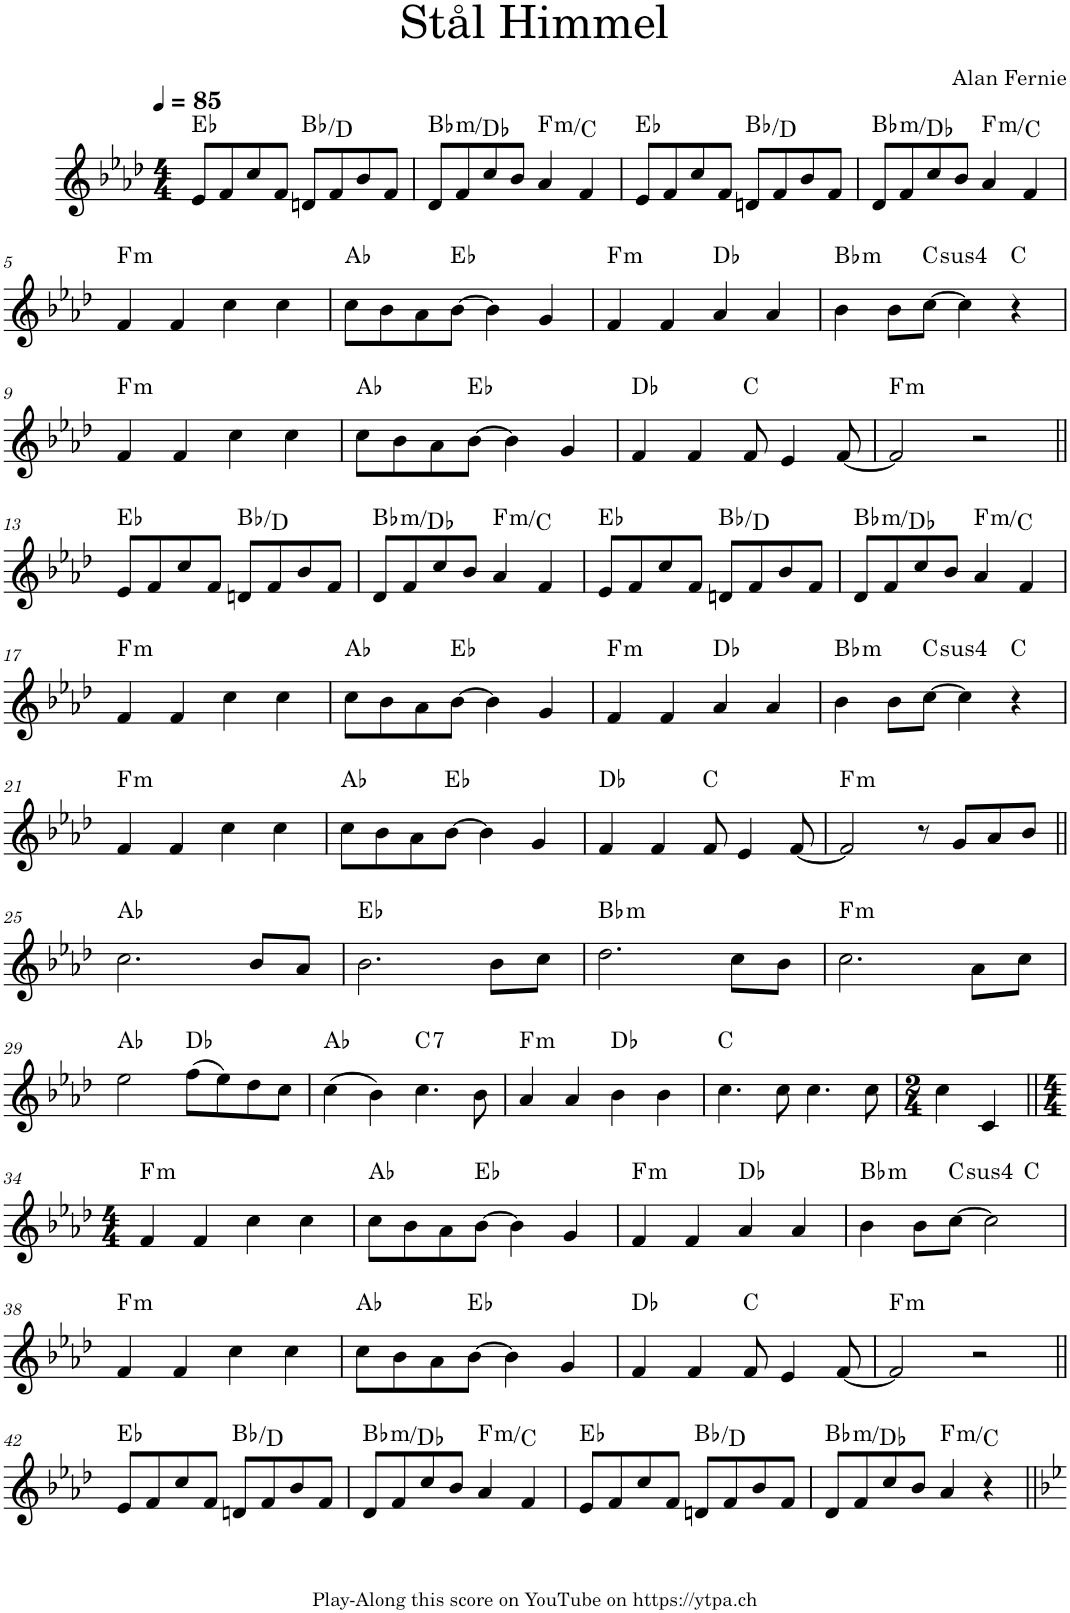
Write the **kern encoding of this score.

**kern	**harte
*part1	*part1
*staff1	*
*I"Piano	*
*I'Pno.	*
*clefG2	*
*k[b-e-a-d-]	*
*M4/4	*
*MM85	*
=1	=1
8e-/L	Eb:maj
8f/	.
8cc/	.
8f/J	.
8dn/L	Bb:maj/3
8f/	.
8b-/	.
8f/J	.
=2	=2
!	!LO:H:kt=m
8d-/L	Bb:min/b3
8f/	.
8cc/	.
8b-/J	.
!	!LO:H:kt=m
4a-/	F:min/5
4f/	.
=3	=3
8e-/L	Eb:maj
8f/	.
8cc/	.
8f/J	.
8dn/L	Bb:maj/3
8f/	.
8b-/	.
8f/J	.
=4	=4
!	!LO:H:kt=m
8d-/L	Bb:min/b3
8f/	.
8cc/	.
8b-/J	.
!	!LO:H:kt=m
4a-/	F:min/5
4f/	.
!!LO:LB:g=z
=5	=5
!	!LO:H:kt=m
4f/	F:min
4f/	.
4cc\	.
4cc\	.
=6	=6
8cc\L	Ab:maj
8b-\	.
8a-\	.
[8b-\J	Eb:maj
4b-\]	.
4g/	.
=7	=7
!	!LO:H:kt=m
4f/	F:min
4f/	.
4a-/	Db:maj
4a-/	.
=8	=8
!	!LO:H:kt=m
4b-\	Bb:min
8b-\L	.
!	!LO:H:kt=4
[8cc\J	C:sus4
4cc\]	.
4r	C:maj
!!LO:LB:g=z
=9	=9
!	!LO:H:kt=m
4f/	F:min
4f/	.
4cc\	.
4cc\	.
=10	=10
8cc\L	Ab:maj
8b-\	.
8a-\	.
[8b-\J	Eb:maj
4b-\]	.
4g/	.
=11	=11
4f/	Db:maj
4f/	.
8f/	C:maj
4e-/	.
[8f/	.
=12	=12
!	!LO:H:kt=m
2f/]	F:min
2r	.
!!LO:LB:g=z
=13||	=13||
8e-/L	Eb:maj
8f/	.
8cc/	.
8f/J	.
8dn/L	Bb:maj/3
8f/	.
8b-/	.
8f/J	.
=14	=14
!	!LO:H:kt=m
8d-/L	Bb:min/b3
8f/	.
8cc/	.
8b-/J	.
!	!LO:H:kt=m
4a-/	F:min/5
4f/	.
=15	=15
8e-/L	Eb:maj
8f/	.
8cc/	.
8f/J	.
8dn/L	Bb:maj/3
8f/	.
8b-/	.
8f/J	.
=16	=16
!	!LO:H:kt=m
8d-/L	Bb:min/b3
8f/	.
8cc/	.
8b-/J	.
!	!LO:H:kt=m
4a-/	F:min/5
4f/	.
!!LO:LB:g=z
=17	=17
!	!LO:H:kt=m
4f/	F:min
4f/	.
4cc\	.
4cc\	.
=18	=18
8cc\L	Ab:maj
8b-\	.
8a-\	.
[8b-\J	Eb:maj
4b-\]	.
4g/	.
=19	=19
!	!LO:H:kt=m
4f/	F:min
4f/	.
4a-/	Db:maj
4a-/	.
=20	=20
!	!LO:H:kt=m
4b-\	Bb:min
8b-\L	.
!	!LO:H:kt=4
[8cc\J	C:sus4
4cc\]	.
4r	C:maj
!!LO:LB:g=z
=21	=21
!	!LO:H:kt=m
4f/	F:min
4f/	.
4cc\	.
4cc\	.
=22	=22
8cc\L	Ab:maj
8b-\	.
8a-\	.
[8b-\J	Eb:maj
4b-\]	.
4g/	.
=23	=23
4f/	Db:maj
4f/	.
8f/	C:maj
4e-/	.
[8f/	.
=24	=24
!	!LO:H:kt=m
2f/]	F:min
8r	.
8g/L	.
8a-/	.
8b-/J	.
!!LO:LB:g=z
=25||	=25||
2.cc\	Ab:maj
8b-/L	.
8a-/J	.
=26	=26
2.b-\	Eb:maj
8b-\L	.
8cc\J	.
=27	=27
!	!LO:H:kt=m
2.dd-\	Bb:min
8cc\L	.
8b-\J	.
=28	=28
!	!LO:H:kt=m
2.cc\	F:min
8a-\L	.
8cc\J	.
!!LO:LB:g=z
=29	=29
2ee-\	Ab:maj
(8ff\L	Db:maj
8ee-\)	.
8dd-\	.
8cc\J	.
=30	=30
(4cc\	Ab:maj
4b-\)	.
!	!LO:H:kt=7
4.cc\	C:7
8b-\	.
=31	=31
!	!LO:H:kt=m
4a-/	F:min
4a-/	.
4b-\	Db:maj
4b-\	.
=32	=32
4.cc\	C:maj
8cc\	.
4.cc\	.
8cc\	.
=33	=33
*M2/4	*
4cc\	.
4c/	.
!!LO:LB:g=z
=34||	=34||
*M4/4	*
!	!LO:H:kt=m
4f/	F:min
4f/	.
4cc\	.
4cc\	.
=35	=35
8cc\L	Ab:maj
8b-\	.
8a-\	.
[8b-\J	Eb:maj
4b-\]	.
4g/	.
=36	=36
!	!LO:H:kt=m
4f/	F:min
4f/	.
4a-/	Db:maj
4a-/	.
=37	=37
!	!LO:H:kt=m
*^	*
4b-\	2.ryy	Bb:min
8b-\L	.	.
!	!	!LO:H:kt=4
[8cc\J	.	C:sus4
2cc\]	.	.
.	4ryy	C:maj
!!LO:LB:g=z	!!
=38	=38	=38
!	!	!LO:H:kt=m
*v	*v	*
4f/	F:min
4f/	.
4cc\	.
4cc\	.
=39	=39
8cc\L	Ab:maj
8b-\	.
8a-\	.
[8b-\J	Eb:maj
4b-\]	.
4g/	.
=40	=40
4f/	Db:maj
4f/	.
8f/	C:maj
4e-/	.
[8f/	.
=41	=41
!	!LO:H:kt=m
2f/]	F:min
2r	.
!!LO:LB:g=z
=42||	=42||
8e-/L	Eb:maj
8f/	.
8cc/	.
8f/J	.
8dn/L	Bb:maj/3
8f/	.
8b-/	.
8f/J	.
=43	=43
!	!LO:H:kt=m
8d-/L	Bb:min/b3
8f/	.
8cc/	.
8b-/J	.
!	!LO:H:kt=m
4a-/	F:min/5
4f/	.
=44	=44
8e-/L	Eb:maj
8f/	.
8cc/	.
8f/J	.
8dn/L	Bb:maj/3
8f/	.
8b-/	.
8f/J	.
=45	=45
!	!LO:H:kt=m
8d-/L	Bb:min/b3
8f/	.
8cc/	.
8b-/J	.
!	!LO:H:kt=m
4a-/	F:min/5
4r	.
=||	=||
*-	*-
